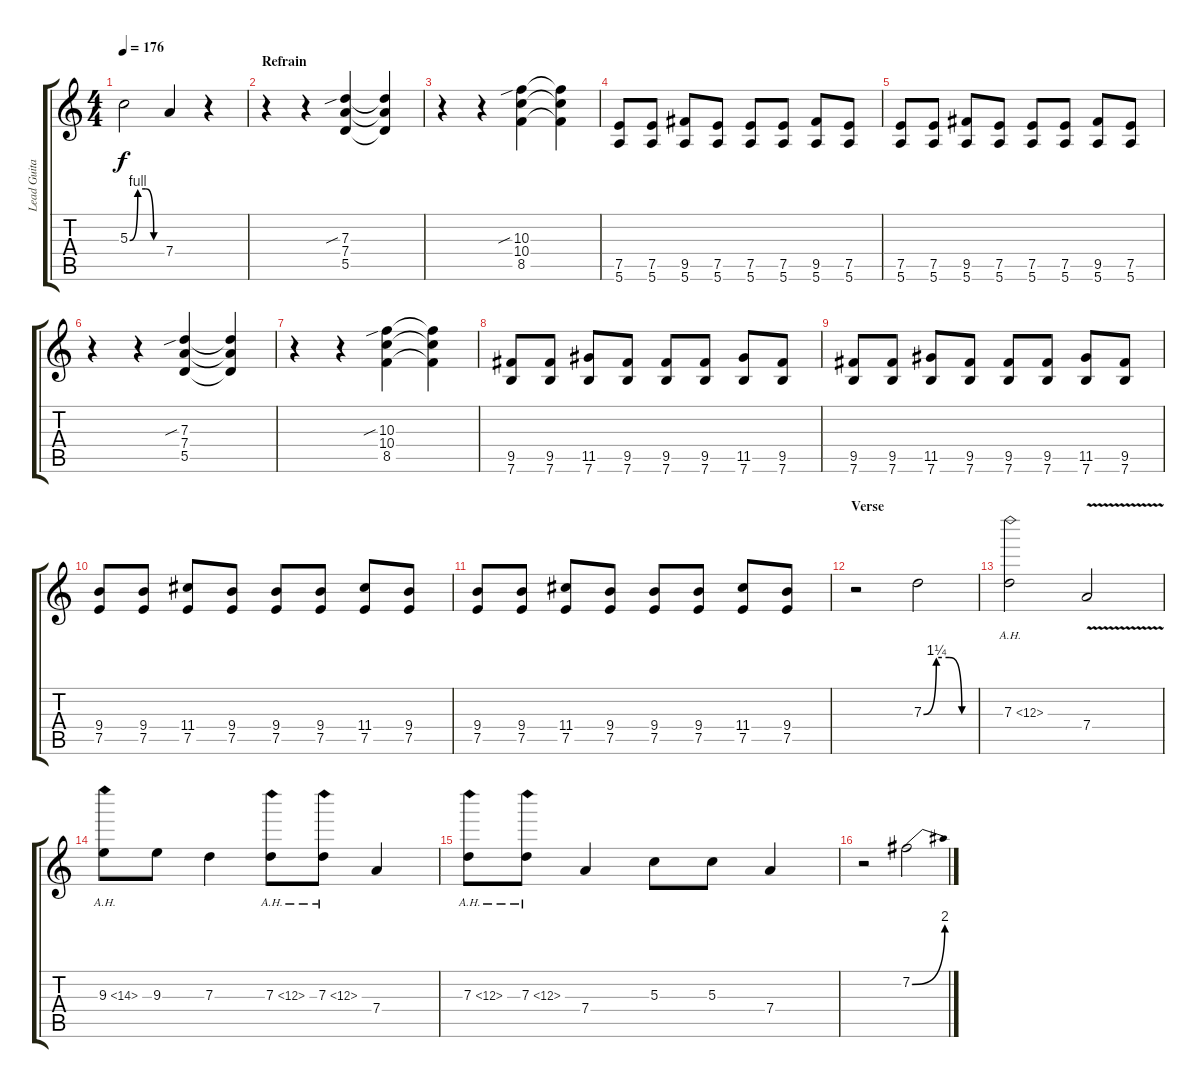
\track ("Lead Guitar" "Lead Guita") {instrument distortionguitar}
\staff {score tabs}
\tuning (E4 B3 G3 D3 A2 E2) {hide}
\ts (4 4)
\tempo 176
\clef g2
\ks c
5.3{be (custom 0 0 15 4 30 4 45 0 60 0)}.2{dy f} 7.4.4 r.4 |
\section ("" "Refrain")
r.4 r.4 (7.3{sib} 7.4 5.5).4 (7.3{t} 7.4{t} 5.5{t}).4 |
r.4 r.4 (10.3{sib} 10.4 8.5).4 (10.3{t} 10.4{t} 8.5{t}).4 |
(7.5 5.6).8 (7.5 5.6).8 (9.5 5.6).8 (7.5 5.6).8 (7.5 5.6).8 (7.5 5.6).8 (9.5 5.6).8 (7.5 5.6).8 |
(7.5 5.6).8 (7.5 5.6).8 (9.5 5.6).8 (7.5 5.6).8 (7.5 5.6).8 (7.5 5.6).8 (9.5 5.6).8 (7.5 5.6).8 |
r.4 r.4 (7.3{sib} 7.4 5.5).4 (7.3{t} 7.4{t} 5.5{t}).4 |
r.4 r.4 (10.3{sib} 10.4 8.5).4 (10.3{t} 10.4{t} 8.5{t}).4 |
(9.5 7.6).8 (9.5 7.6).8 (11.5 7.6).8 (9.5 7.6).8 (9.5 7.6).8 (9.5 7.6).8 (11.5 7.6).8 (9.5 7.6).8 |
(9.5 7.6).8 (9.5 7.6).8 (11.5 7.6).8 (9.5 7.6).8 (9.5 7.6).8 (9.5 7.6).8 (11.5 7.6).8 (9.5 7.6).8 |
(9.4 7.5).8 (9.4 7.5).8 (11.4 7.5).8 (9.4 7.5).8 (9.4 7.5).8 (9.4 7.5).8 (11.4 7.5).8 (9.4 7.5).8 |
(9.4 7.5).8 (9.4 7.5).8 (11.4 7.5).8 (9.4 7.5).8 (9.4 7.5).8 (9.4 7.5).8 (11.4 7.5).8 (9.4 7.5).8 |
\section ("" "Verse")
r.2 7.3{be (custom 0 0 15 5 30 5 45 0 60 0)}.2 |
7.3{ah 5}.2 7.4{v}.2 |
9.3{ah 5}.8 9.3.8 7.3.4 7.3{ah 5}.8 7.3{ah 5}.8 7.4.4 |
7.3{ah 5}.8 7.3{ah 5}.8 7.4.4 5.3.8 5.3.8 7.4.4 |
r.2 7.2{be (bend 0 0 60 8)}.2
